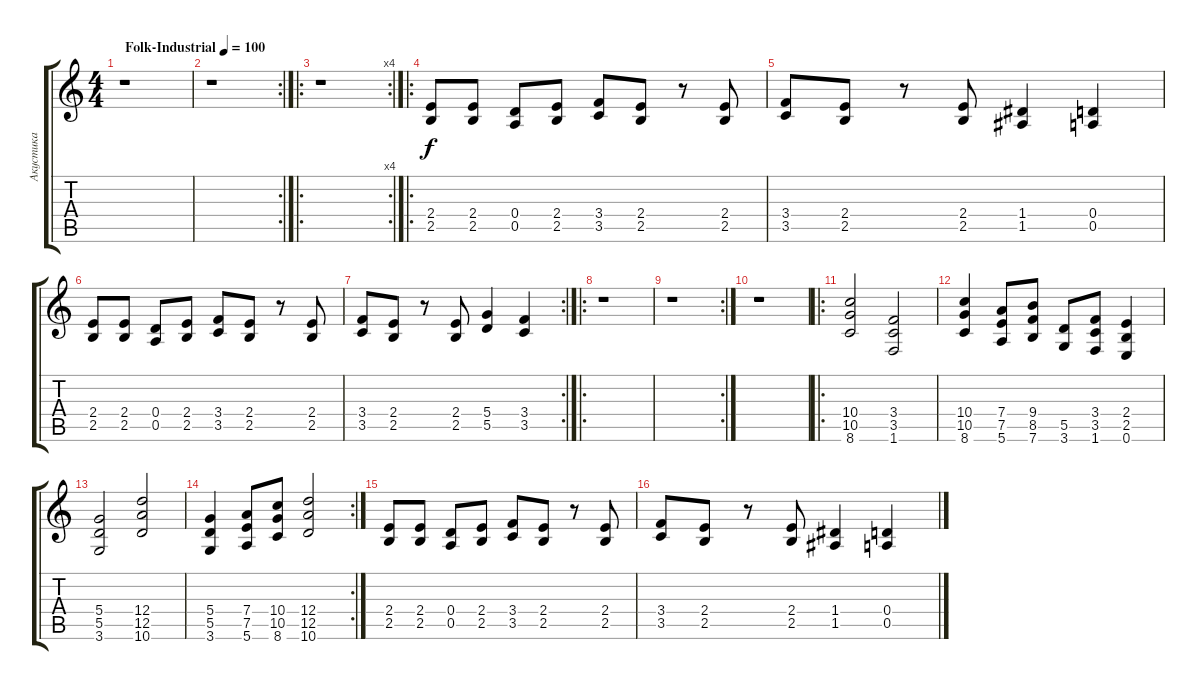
\track ("Акустика" "Акустика") {instrument acousticguitarsteel}
\staff {score tabs}
\tuning (E4 B3 G3 D3 A2 E2) {hide}
\ts (4 4)
\tempo (100 "Folk-Industrial")
\clef g2
\ks c
r.1{dy f instrument acousticguitarsteel} |
\rc 2
r.1 |
\ro
\rc 4
r.1 |
\ro
(2.4 2.5).8 (2.4 2.5).8 (0.4 0.5).8 (2.4 2.5).8 (3.4 3.5).8 (2.4 2.5).8 r.8 (2.4 2.5).8 |
(3.4 3.5).8 (2.4 2.5).8 r.8 (2.4 2.5).8 (1.4 1.5).4 (0.4 0.5).4 |
(2.4 2.5).8 (2.4 2.5).8 (0.4 0.5).8 (2.4 2.5).8 (3.4 3.5).8 (2.4 2.5).8 r.8 (2.4 2.5).8 |
\rc 2
(3.4 3.5).8 (2.4 2.5).8 r.8 (2.4 2.5).8 (5.4 5.5).4 (3.4 3.5).4 |
\ro
r.1 |
\rc 2
r.1 |
r.1 |
\ro
(10.4 10.5 8.6).2 (3.4 3.5 1.6).2 |
(10.4 10.5 8.6).4 (7.4 7.5 5.6).8 (9.4 8.5 7.6).8 (5.5 3.6).8 (3.4 3.5 1.6).8 (2.4 2.5 0.6).4 |
(5.4 5.5 3.6).2 (12.4 12.5 10.6).2 |
\rc 2
(5.4 5.5 3.6).4 (7.4 7.5 5.6).8 (10.4 10.5 8.6).8 (12.4 12.5 10.6).2 |
(2.4 2.5).8 (2.4 2.5).8 (0.4 0.5).8 (2.4 2.5).8 (3.4 3.5).8 (2.4 2.5).8 r.8 (2.4 2.5).8 |
(3.4 3.5).8 (2.4 2.5).8 r.8 (2.4 2.5).8 (1.4 1.5).4 (0.4 0.5).4
